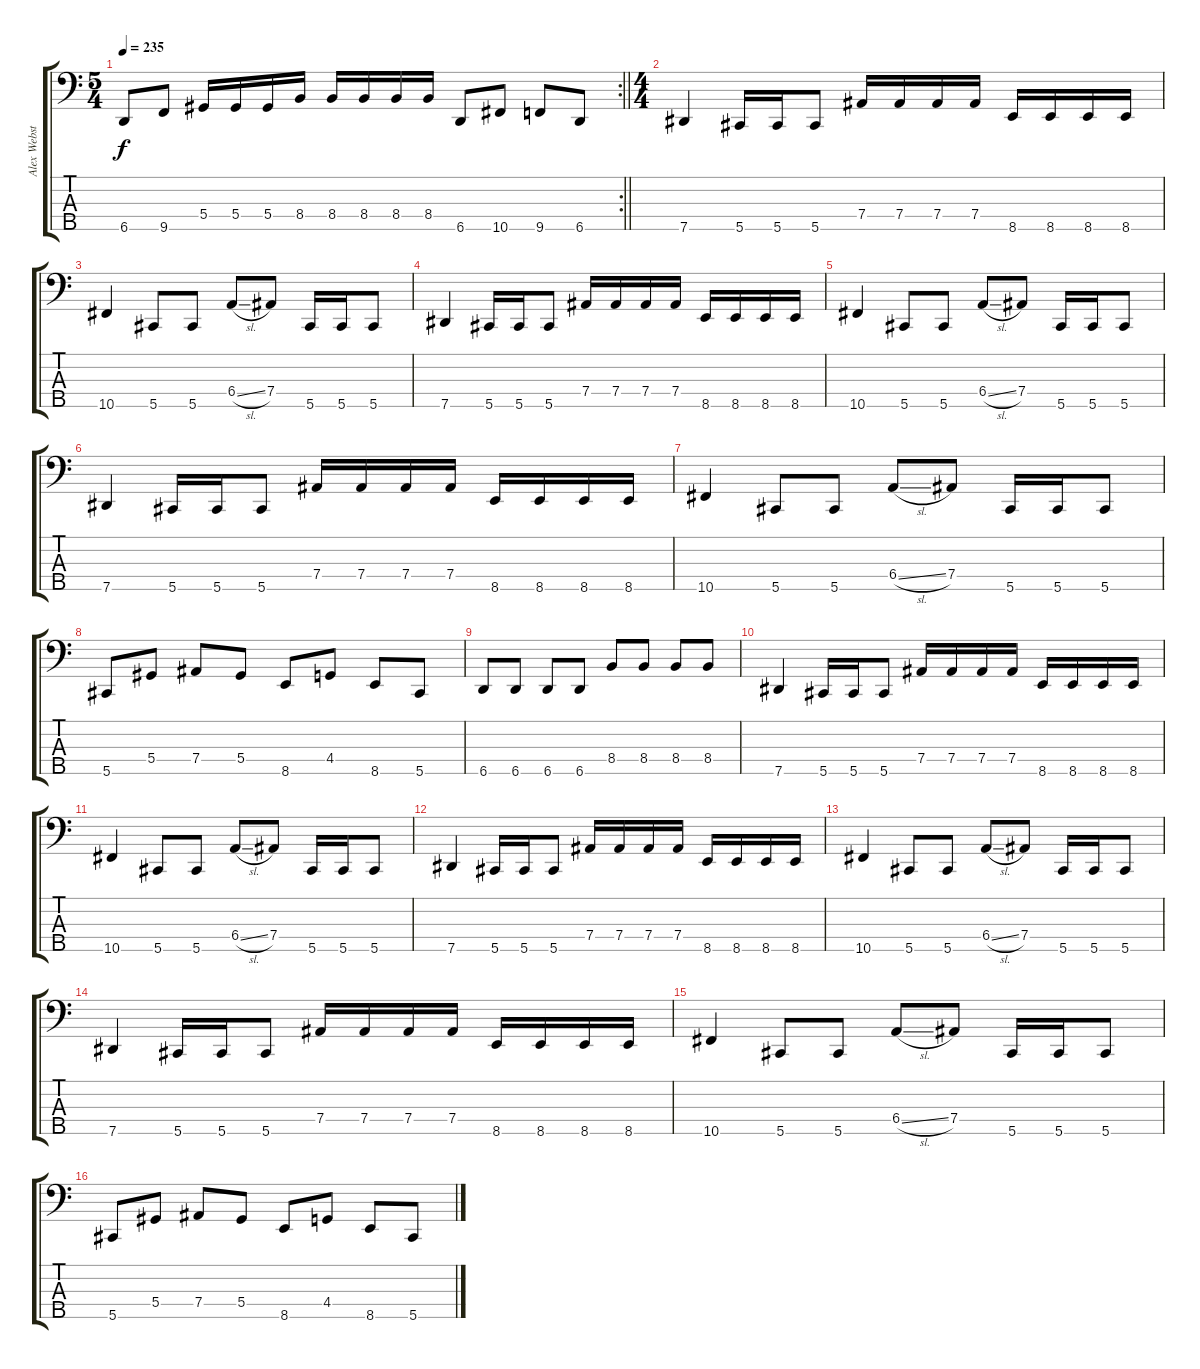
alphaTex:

\track ("Alex Webster" "Alex Webst") {instrument electricbassfinger}
\staff {score tabs}
\tuning (Gb2 Db2 Ab1 Eb1 Ab0) {hide}
\rc 2
\ts (5 4)
\tempo 235
\clef f4
\barLineRight lightlight
\ks c
6.5.8{dy f} 9.5.8 5.4.16 5.4.16 5.4.16 8.4.16 8.4.16 8.4.16 8.4.16 8.4.16 6.5.8 10.5.8 9.5.8 6.5.8 |
\ts (4 4)
\section ("" "")
7.5.4 5.5.16 5.5.16 5.5.8 7.4.16 7.4.16 7.4.16 7.4.16 8.5.16 8.5.16 8.5.16 8.5.16 |
10.5.4 5.5.8 5.5.8 6.4{sl}.8 7.4.8 5.5.16 5.5.16 5.5.8 |
7.5.4 5.5.16 5.5.16 5.5.8 7.4.16 7.4.16 7.4.16 7.4.16 8.5.16 8.5.16 8.5.16 8.5.16 |
10.5.4 5.5.8 5.5.8 6.4{sl}.8 7.4.8 5.5.16 5.5.16 5.5.8 |
7.5.4 5.5.16 5.5.16 5.5.8 7.4.16 7.4.16 7.4.16 7.4.16 8.5.16 8.5.16 8.5.16 8.5.16 |
10.5.4 5.5.8 5.5.8 6.4{sl}.8 7.4.8 5.5.16 5.5.16 5.5.8 |
5.5.8 5.4.8 7.4.8 5.4.8 8.5.8 4.4.8 8.5.8 5.5.8 |
6.5.8 6.5.8 6.5.8 6.5.8 8.4.8 8.4.8 8.4.8 8.4.8 |
7.5.4 5.5.16 5.5.16 5.5.8 7.4.16 7.4.16 7.4.16 7.4.16 8.5.16 8.5.16 8.5.16 8.5.16 |
10.5.4 5.5.8 5.5.8 6.4{sl}.8 7.4.8 5.5.16 5.5.16 5.5.8 |
7.5.4 5.5.16 5.5.16 5.5.8 7.4.16 7.4.16 7.4.16 7.4.16 8.5.16 8.5.16 8.5.16 8.5.16 |
10.5.4 5.5.8 5.5.8 6.4{sl}.8 7.4.8 5.5.16 5.5.16 5.5.8 |
7.5.4 5.5.16 5.5.16 5.5.8 7.4.16 7.4.16 7.4.16 7.4.16 8.5.16 8.5.16 8.5.16 8.5.16 |
10.5.4 5.5.8 5.5.8 6.4{sl}.8 7.4.8 5.5.16 5.5.16 5.5.8 |
5.5.8 5.4.8 7.4.8 5.4.8 8.5.8 4.4.8 8.5.8 5.5.8
